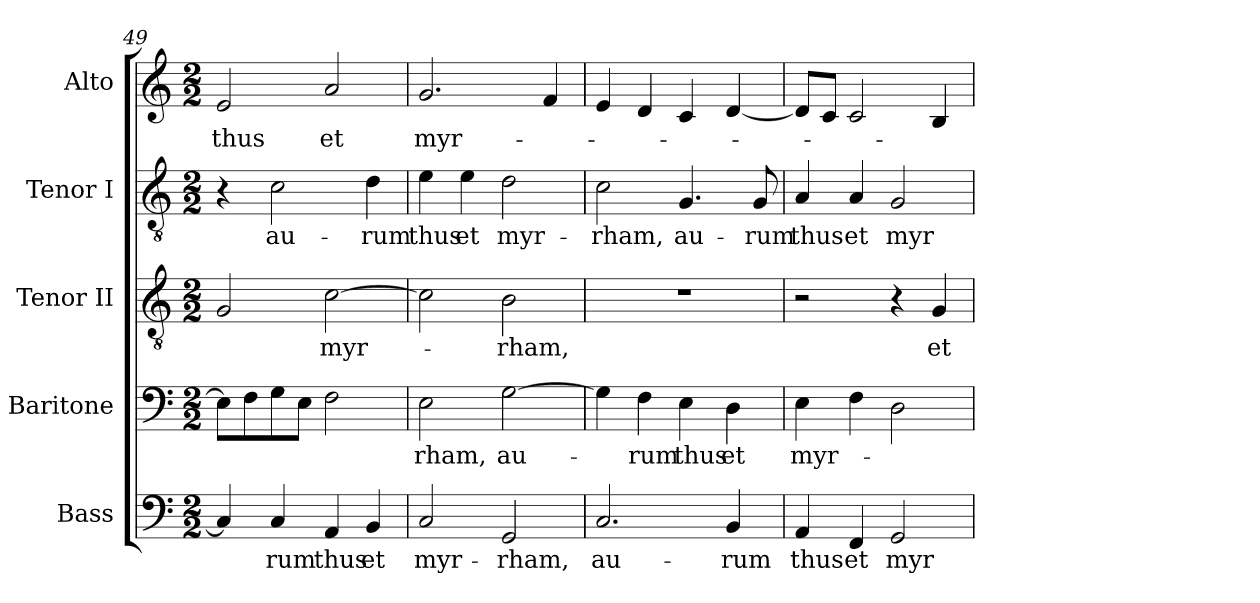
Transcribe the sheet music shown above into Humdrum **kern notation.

**kern	**text	**kern	**text	**kern	**text	**kern	**text	**kern	**text
*part5	*part5	*part4	*part4	*part3	*part3	*part2	*part2	*part1	*part1
*staff5	*staff5	*staff4	*staff4	*staff3	*staff3	*staff2	*staff2	*staff1	*staff1
*I"Bass	*	*I"Baritone	*	*I"Tenor II	*	*I"Tenor I	*	*I"Alto	*
*	*	*I'B.	*	*I'T. II	*	*I'T.	*	*I'A.	*
*clefF4	*	*clefF4	*	*clefGv2	*	*clefGv2	*	*clefG2	*
*	*	*	*	*ITrd7c12	*	*ITrd7c12	*	*	*
*k[]	*	*k[]	*	*k[]	*	*k[]	*	*k[]	*
*C:	*	*C:	*	*C:	*	*C:	*	*C:	*
*M2/2	*	*M2/2	*	*M2/2	*	*M2/2	*	*M2/2	*
=49	=49	=49	=49	=49	=49	=49	=49	=49	=49
!	!	!	!	!	!	!	!	!	!LO:LY:b:color=#000000
4Ci/]	.	8Ei\L]	.	2GGi/	.	4r	.	2ei/	thus
.	.	8Fi\	.	.	.	.	.	.	.
!	!LO:LY:b:color=#000000	!	!	!	!	!	!	!	!
!	!	!	!	!	!	!	!LO:LY:b:color=#000000	!	!
4Ci/	-rum	8Gi\	.	.	.	2Ci\	au-	.	.
.	.	8Ei\J	.	.	.	.	.	.	.
!	!LO:LY:b:color=#000000	!	!	!	!	!	!	!	!
!	!	!	!	!	!LO:LY:b:color=#000000	!	!	!	!
!	!	!	!	!	!	!	!	!	!LO:LY:b:color=#000000
4AAi/	thus	2Fi\	.	[>2Ci\	myr-	.	.	2ai/	et
!	!LO:LY:b:color=#000000	!	!	!	!	!	!	!	!
!	!	!	!	!	!	!	!LO:LY:b:color=#000000	!	!
4BBi/	et	.	.	.	.	4Di\	-rum	.	.
=50	=50	=50	=50	=50	=50	=50	=50	=50	=50
!	!LO:LY:b:color=#000000	!	!	!	!	!	!	!	!
!	!	!	!LO:LY:b:color=#000000	!	!	!	!	!	!
!	!	!	!	!	!	!	!LO:LY:b:color=#000000	!	!
!	!	!	!	!	!	!	!	!	!LO:LY:b:color=#000000
2Ci/	myr-	2Ei\	-rham,	2Ci\]	.	4Ei\	thus	2.gi/	myr-
!	!	!	!	!	!	!	!LO:LY:b:color=#000000	!	!
.	.	.	.	.	.	4Ei\	et	.	.
!	!LO:LY:b:color=#000000	!	!	!	!	!	!	!	!
!	!	!	!LO:LY:b:color=#000000	!	!	!	!	!	!
!	!	!	!	!	!LO:LY:b:color=#000000	!	!	!	!
!	!	!	!	!	!	!	!LO:LY:b:color=#000000	!	!
2GGi/	-rham,	[>2Gi\	au-	2BBi\	-rham,	2Di\	myr-	.	.
.	.	.	.	.	.	.	.	4fi/	.
=51	=51	=51	=51	=51	=51	=51	=51	=51	=51
!	!LO:LY:b:color=#000000	!	!	!	!	!	!	!	!
!	!	!	!	!	!	!	!LO:LY:b:color=#000000	!	!
2.Ci/	au-	4Gi\]	.	1r	.	2Ci\	-rham,	4ei/	.
!	!	!	!LO:LY:b:color=#000000	!	!	!	!	!	!
.	.	4Fi\	-rum	.	.	.	.	4di/	.
!	!	!	!LO:LY:b:color=#000000	!	!	!	!	!	!
!	!	!	!	!	!	!	!LO:LY:b:color=#000000	!	!
.	.	4Ei\	thus	.	.	4.GGi/	au-	4ci/	.
!	!LO:LY:b:color=#000000	!	!	!	!	!	!	!	!
!	!	!	!LO:LY:b:color=#000000	!	!	!	!	!	!
4BBi/	-rum	4Di\	et	.	.	.	.	[<4di/	.
!	!	!	!	!	!	!	!LO:LY:b:color=#000000	!	!
.	.	.	.	.	.	8GGi/	-rum	.	.
=52	=52	=52	=52	=52	=52	=52	=52	=52	=52
!	!LO:LY:b:color=#000000	!	!	!	!	!	!	!	!
!	!	!	!LO:LY:b:color=#000000	!	!	!	!	!	!
!	!	!	!	!	!	!	!LO:LY:b:color=#000000	!	!
4AAi/	thus	4Ei\	myr-	2r	.	4AAi/	thus	8di/L]	.
.	.	.	.	.	.	.	.	8ci/J	.
!	!LO:LY:b:color=#000000	!	!	!	!	!	!	!	!
!	!	!	!	!	!	!	!LO:LY:b:color=#000000	!	!
4FFi/	et	4Fi\	.	.	.	4AAi/	et	2ci/	.
!	!LO:LY:b:color=#000000	!	!	!	!	!	!	!	!
!	!	!	!	!	!	!	!LO:LY:b:color=#000000	!	!
2GGi/	myr-	2Di\	.	4r	.	2GGi/	myr-	.	.
!	!	!	!	!	!LO:LY:b:color=#000000	!	!	!	!
.	.	.	.	4GGi/	et	.	.	4Bi/	.
=	=	=	=	=	=	=	=	=	=
*-	*-	*-	*-	*-	*-	*-	*-	*-	*-
